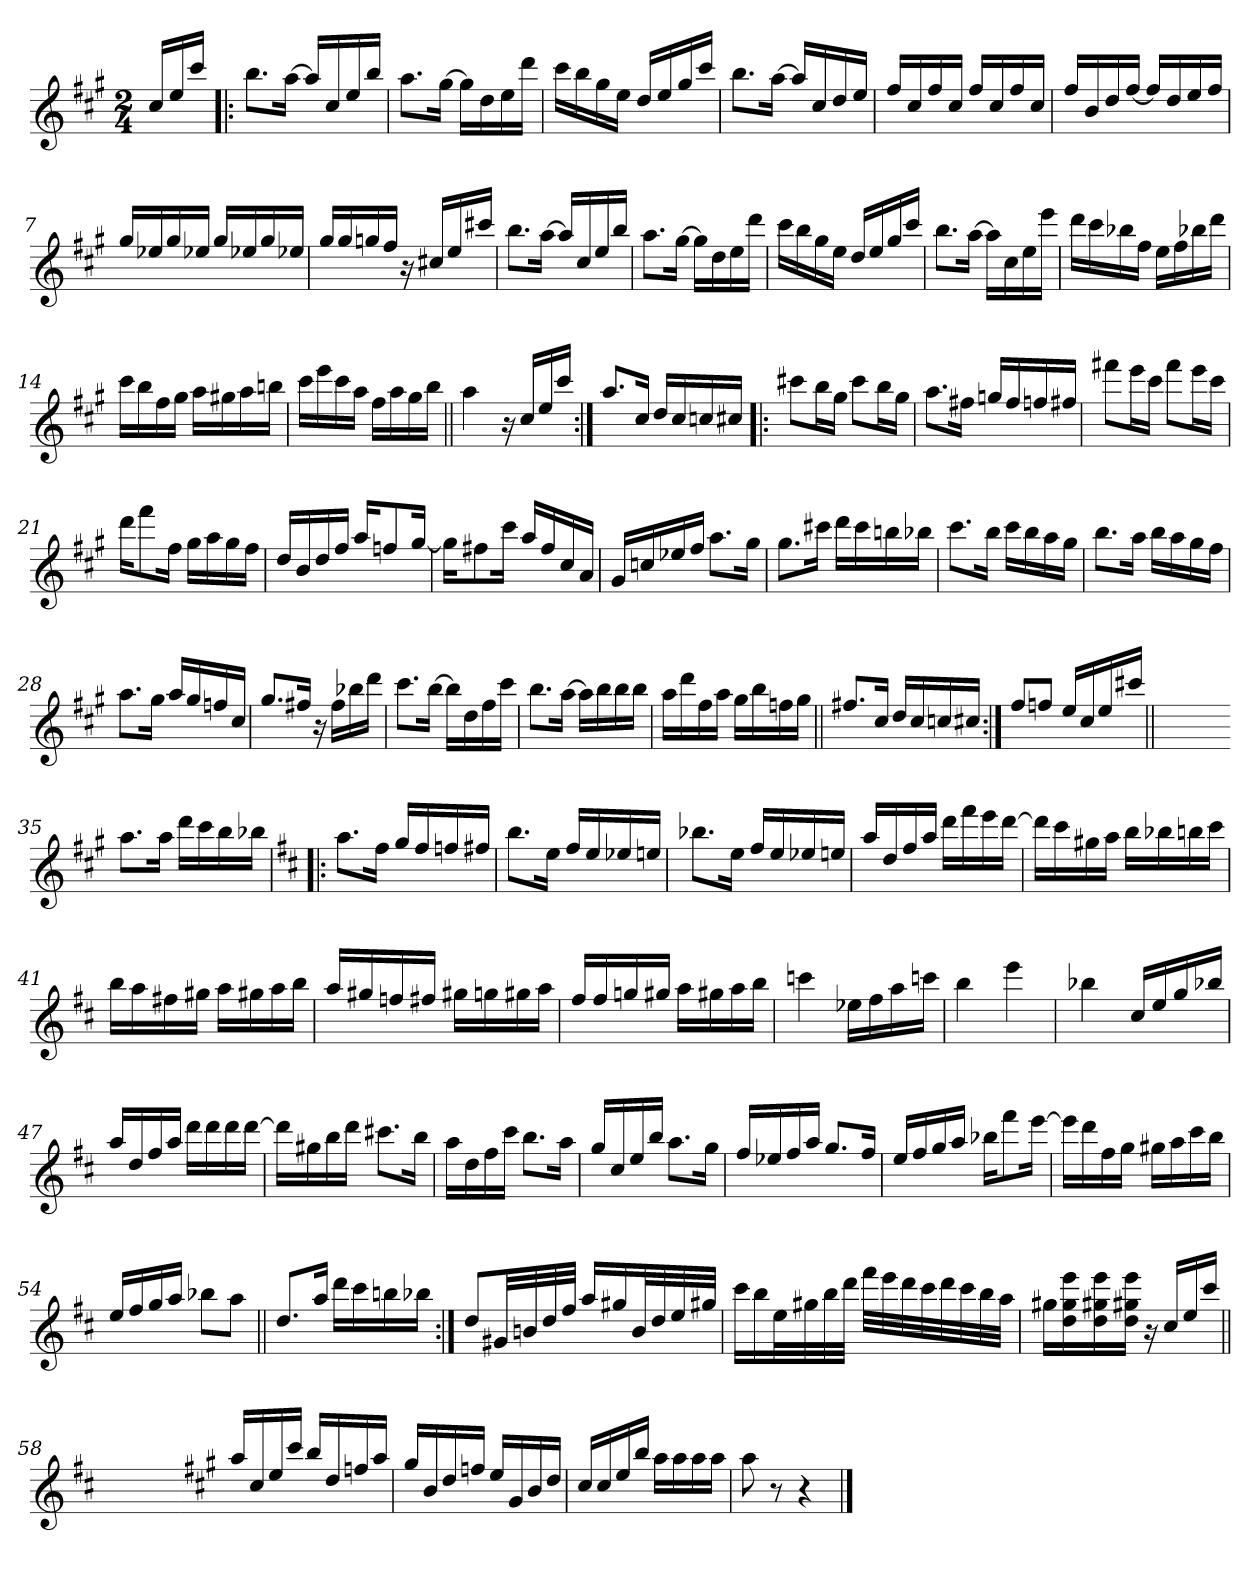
**kern
*part1
*staff1
*clefG2
*k[f#c#g#]
*A:
*M2/4
=
16cc#/LL
16ee/
16ccc#/JJ
=1!|:
8.bb\L
[16aa\Jk
16aa/LL]
16cc#/
16ee/
16bb/JJ
=2
8.aa\L
[16gg#\Jk
16gg#\LL]
16dd\
16ee\
16ddd\JJ
=3
16ccc#\LL
16bb\
16gg#\
16ee\JJ
16dd/LL
16ee/
16gg#/
16ccc#/JJ
=4
8.bb\L
[16aa\Jk
16aa/LL]
16cc#/
16dd/
16ee/JJ
!!LO:LB:g=z
=5
16ff#/LL
16cc#/
16ff#/
16cc#/JJ
16ff#/LL
16cc#/
16ff#/
16cc#/JJ
=6
16ff#/LL
16b/
16dd/
[16ff#/JJ
16ff#/LL]
16dd/
16ee/
16ff#/JJ
=7
16gg#/LL
16ee-X/
16gg#/
16ee-X/JJ
16gg#/LL
16ee-X/
16gg#/
16ee-X/JJ
=8
16gg#/LL
16gg#/
16ggn/
16ff#/JJ
16r
16cc#X/LL
16ee/
16ccc#X/JJ
!!LO:LB:g=z
=9
8.bb\L
[16aa\Jk
16aa/LL]
16cc#/
16ee/
16bb/JJ
=10
8.aa\L
[16gg#\Jk
16gg#\LL]
16dd\
16ee\
16ddd\JJ
=11
16ccc#\LL
16bb\
16gg#\
16ee\JJ
16dd/LL
16ee/
16gg#/
16ccc#/JJ
=12
8.bb\L
[16aa\Jk
16aa\LL]
16cc#\
16ee\
16eee\JJ
!!LO:LB:g=z
=13
16ddd\LL
16ccc#\
16bb-X\
16ff#\JJ
16ee\LL
16ff#\
16bb-X\
16ddd\JJ
=14
16ccc#\LL
16bb\
16ff#\
16gg#\JJ
16aa\LL
16gg#X\
16aa\
16bbn\JJ
=15
16ccc#\LL
16eee\
16ccc#\
16aa\JJ
16ff#\LL
16aa\
16gg#\
16bb\JJ
=16||
4aa\
16r
16cc#/LL
16ee/
16ccc#/JJ
!!LO:LB:g=z
=17:|!
8.aa/L
16cc#/Jk
16dd/LL
16cc#/
16ccn/
16cc#X/JJ
=18!|:
8ccc#X\L
16bb\L
16gg#\JJ
8ccc#\L
16bb\L
16gg#\JJ
=19
8.aa\L
16ff#X\Jk
16ggn/LL
16ff#/
16ffn/
16ff#X/JJ
=20
8fff#X\L
16eee\L
16ccc#\JJ
8fff#\L
16eee\L
16ccc#\JJ
!!LO:LB:g=z
=21
16ddd\KL
8fff#\
16ff#\Jk
16gg#\LL
16aa\
16gg#\
16ff#\JJ
=22
16dd/LL
16b/
16dd/
16ff#/JJ
16aa/KL
8ffn/
[16gg#/Jk
=23
16gg#\KL]
8ff#X\
16ccc#\Jk
16aa/LL
16ff#/
16cc#/
16a/JJ
=24
16g#/LL
16ccn/
16ee-X/
16ff#/JJ
8.aa\L
16gg#\Jk
!!LO:LB:g=z
=25
8.gg#\L
16ccc#X\Jk
16ddd\LL
16ccc#\
16bbn\
16bb-X\JJ
=26
8.ccc#\L
16bb\Jk
16ccc#\LL
16bb\
16aa\
16gg#\JJ
=27
8.bb\L
16aa\Jk
16bb\LL
16aa\
16gg#\
16ff#\JJ
=28
8.aa\L
16gg#\Jk
16aa/LL
16gg#/
16ffn/
16cc#/JJ
!!LO:LB:g=z
=29
8.gg#/L
16ff#X/Jk
16r
16ff#\LL
16bb-X\
16ddd\JJ
=30
8.ccc#\L
[16bb\Jk
16bb\LL]
16dd\
16ff#\
16ccc#\JJ
=31
8.bb\L
[16aa\Jk
16aa\LL]
16bb\
16bb\
16bb\JJ
=32
16aa\LL
16ddd\
16ff#\
16aa\JJ
16gg#\LL
16bb\
16ffn\
16gg#\JJ
!!LO:LB:g=z
=33||
8.ff#X/L
16cc#/Jk
16dd/LL
16cc#/
16ccn/
16cc#X/JJ
=34:|!
8ff#/L
8ffn/J
16ee/LL
16cc#/
16ee/
16ccc#X/JJ
=34X341||
2ryy
!!LO:PB:g=z
=35-
8.aa\L
16aa\Jk
16ddd\LL
16ccc#\
16bb\
16bb-X\JJ
=36!|:
*k[f#c#]
*D:
8.aa\L
16ff#\Jk
16gg/LL
16ff#/
16ffn/
16ff#X/JJ
=37
8.bb\L
16ee\Jk
16ff#/LL
16ee/
16ee-X/
16een/JJ
=38
8.bb-X\L
16ee\Jk
16ff#/LL
16ee/
16ee-X/
16een/JJ
!!LO:LB:g=z
=39
16aa/LL
16dd/
16ff#/
16aa/JJ
16ddd\LL
16fff#\
16eee\
[16ddd\JJ
=40
16ddd\LL]
16ccc#\
16gg#X\
16aa\JJ
16bb\LL
16bb-X\
16bbn\
16ccc#\JJ
=41
16bb\LL
16aa\
16ff#X\
16gg#X\JJ
16aa\LL
16gg#X\
16aa\
16bb\JJ
=42
16aa/LL
16gg#X/
16ffn/
16ff#X/JJ
16gg#X\LL
16ggn\
16gg#X\
16aa\JJ
!!LO:LB:g=z
=43
16ff#/LL
16ff#/
16ggn/
16gg#X/JJ
16aa\LL
16gg#X\
16aa\
16bb\JJ
=44
4cccn\
16ee-X\LL
16ff#\
16aa\
16cccn\JJ
=45
4bb\
4eee\
=46
4bb-X\
16cc#/LL
16ee/
16gg/
16bb-X/JJ
=47
16aa/LL
16dd/
16ff#/
16aa/JJ
16ddd\LL
16ddd\
16ddd\
[16ddd\JJ
!!LO:LB:g=z
=48
16ddd\LL]
16gg#X\
16bb\
16ddd\JJ
8.ccc#X\L
16bb\Jk
=49
16aa\LL
16dd\
16ff#\
16ccc#\JJ
8.bb\L
16aa\Jk
=50
16gg/LL
16cc#/
16ee/
16bb/JJ
8.aa\L
16gg\Jk
=51
16ff#/LL
16ee-X/
16ff#/
16aa/JJ
8.gg/L
16ff#/Jk
!!LO:LB:g=z
=52
16ee/LL
16ff#/
16gg/
16aa/JJ
16bb-X\KL
8fff#\
[16eee\Jk
=53
16eee\LL]
16ddd\
16ff#\
16gg\JJ
16gg#X\LL
16aa\
16ccc#\
16bb\JJ
=54
16ee/LL
16ff#/
16gg/
16aa/JJ
8bb-X\L
8aa\J
=55||
8.dd/L
16aa/Jk
16ddd\LL
16ccc#\
16bbn\
16bb-X\JJ
!!LO:LB:g=z
=56:|!
8dd/L
32g#X/LL
32bn/
32dd/
32ff#/JJJ
16aa/LL
16gg#X/
32b/L
32dd/
32ee/
32gg#X/JJJ
=57
16ccc#\LL
16bb\
32ee\L
32gg#X\
32bb\
32ddd\JJJ
32fff#\LLL
32eee\
32ddd\
32ccc#\
32ddd\
32ccc#\
32bb\
32aa\JJJ
=58
16gg#X\LL
16dd\ 16gg#\ 16eee\
16dd\ 16gg#X\ 16eee\
16dd\ 16gg#X\ 16eee\JJ
16r
16cc#/LL
16ee/
16ccc#/JJ
=58X582||
2ryy
!!LO:LB:g=z
=59-
*k[f#c#g#]
*A:
16aa/LL
16cc#/
16ee/
16ccc#/JJ
16bb/LL
16dd/
16ffn/
16aa/JJ
=60
16gg#/LL
16b/
16dd/
16ffn/JJ
16ee/LL
16g#/
16b/
16dd/JJ
=61
16cc#/LL
16cc#/
16ee/
16bb/JJ
16aa\LL
16aa\
16aa\
16aa\JJ
=62
8aa\
8r
4r
==
*-
